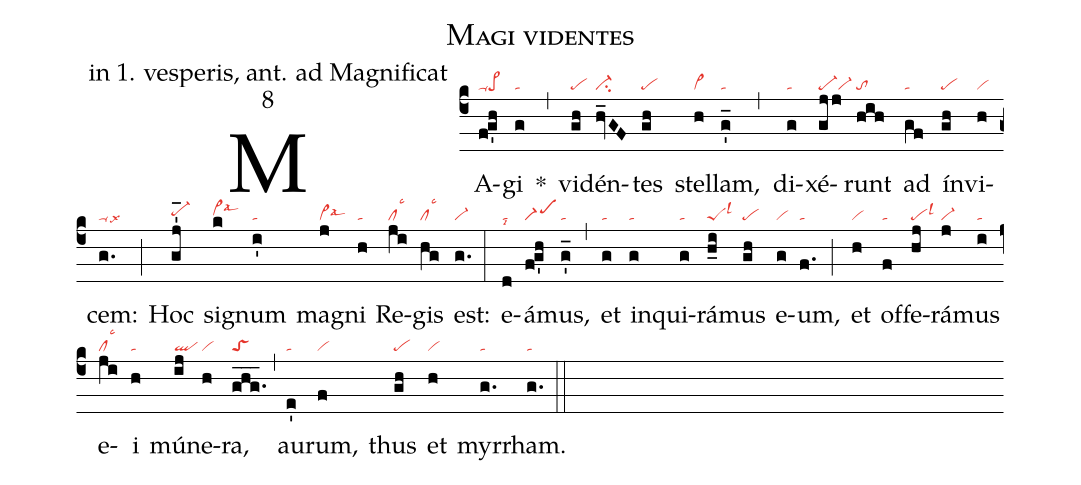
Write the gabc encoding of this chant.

name: Magi videntes;
office-part: in 1. vesperis, ant. ad Magnificat;
mode: 8;
nabc-lines: 1;
%%
(c4)
MA(f!g'h|ta-pe>)gi(g|ta) *(,)
vi(gh|pe)dén(hv_GF|ci-)tes(gh|pe) stel(h|vi>)lam,(g'_|ta) (,)
di(g|ta)xé(gjj|pe-vi-)runt(hih|to) ad(gf|ta) ín(gh|pe)vi(h|vi)cem:(g.|ta-lsx6) (;)
Hoc(gj'_|pe-hh) si(k|vi>hhlsal6)gnum(i'|ta) mag(j|vi>lsal6)ni(h|ta) Re(ji|cllsc3)gis(hg|cllsc3) est:(g.|vi-) (:)
e(d|talsi8)á(f!g'h|scM1)mus,(g'_|ta) (,)
et(g|ta) in(g|ta)qui(g|ta)rá(h_i|peSlsl3)mus(gh|pe) e(g|vi)um,(f.|ta) (;)
et(h|vi) of(f|ta)fe(hj|pelsl3)rá(j|vi-)mus(i|ta) e(ji|cllsc3)i(h|ta) mú(ij|ql)ne(h|vi)ra,(ghg.___|toS) (,)
au(e'|ta)rum,(f|vi) thus(gh|pe) et(h|vi) myr(g.|ta)rham.(g.|ta) (::)
